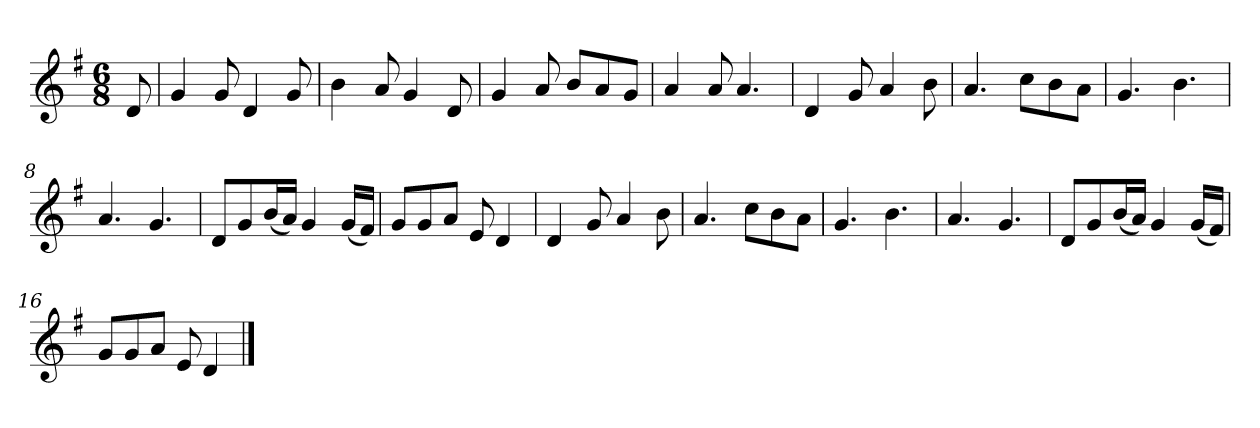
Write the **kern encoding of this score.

**kern
*part1
*staff1
*k[f#]
*M6/8
*MM120
=
8d
=1
4g
8g
4d
8g
=2
4b
8a
4g
8d
=3
4g
8a
8bL
8a
8gJ
=4
4a
8a
4.a
=5
4d
8g
4a
8b
=6
4.a
8ccL
8b
8aJ
=7
4.g
4.b
=8
4.a
4.g
=9
8dL
8g
(16bL
16aJJ)
4g
(16gLL
16f#JJ)
=10
8gL
8g
8aJ
8e
4d
=11
4d
8g
4a
8b
=12
4.a
8ccL
8b
8aJ
=13
4.g
4.b
=14
4.a
4.g
=15
8dL
8g
(16bL
16aJJ)
4g
(16gLL
16f#JJ)
=16
8gL
8g
8aJ
8e
4d
==
*-
